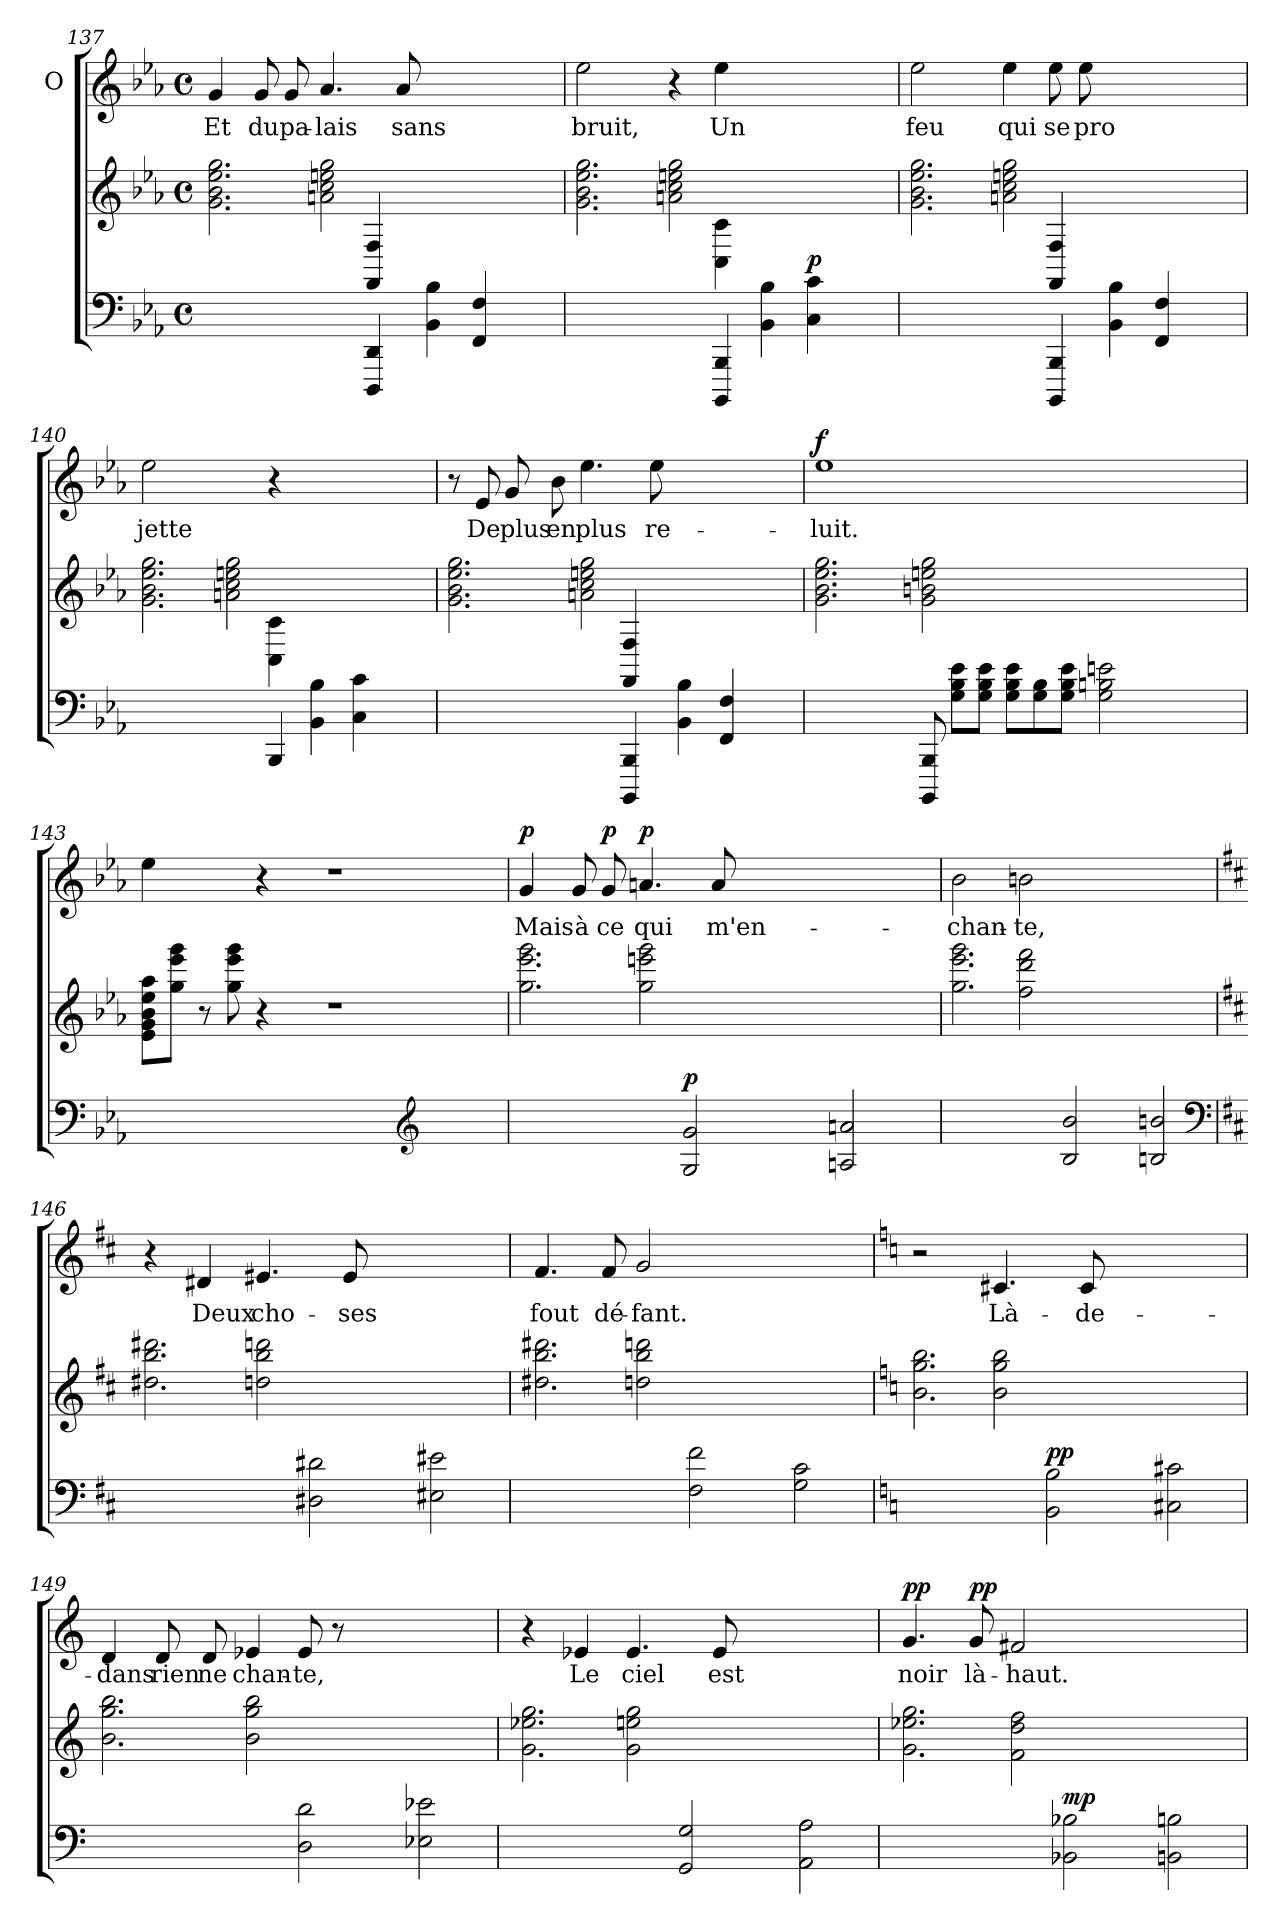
**kern	**dynam	**kern	**kern	**text	**dynam
*part3	*part3	*part2	*part1	*part1	*part1
*staff3	*staff3	*staff2	*staff1	*staff1	*staff1
*	*	*	*I"O	*	*
!!LO:PB:g=z
*clefF4	*	*clefG2	*clefG2	*	*
*k[b-e-a-]	*	*k[b-e-a-]	*k[b-e-a-]	*	*
*M4/4	*	*M4/4	*M4/4	*	*
*met(c)	*	*met(c)	*met(c)	*	*
=137	=137	=137	=137	=137	=137
*	*	*^	*	*	*
2ryy	.	2.gi\ 2.b-i\ 2.ggi\ 2.ee-i\	4ryy	4gi/	Et	.
.	.	.	8ryy	8gi/	du	.
.	.	.	8ryy	8gi/	pa-	.
!	!	!	!LO:N:vis=2	!	!	!
4ryy	.	.	2.ggj\ 2.eej\ 2.ccj\ 2.aj\	4.a-i/	lais	.
4DDZ/ 4DDDZ/	.	4Fi/ 4FFi/	.	.	.	.
.	.	.	.	8a-i/	sans	.
4BB-Z\ 4B-Z\	.	2.ryy	.	2.ryy	.	.
4FZ/ 4FFZ/	.	.	2ryy	.	.	.
4ryy	.	.	.	.	.	.
=138	=138	=138	=138	=138	=138	=138
2ryy	.	2.gi\ 2.b-i\ 2.ee-i\ 2.ggi\	4ryy	2ee-i\	bruit,	.
.	.	.	4ryy	.	.	.
!	!	!	!LO:N:vis=2	!	!	!
4ryy	.	.	2.aj\ 2.ccj\ 2.eej\ 2.ggj\	4r	.	.
4BBB-Z/ 4BBBB-Z/	.	4Ci\ 4ci\	.	4ee-i\	Un	.
4BB-Z\ 4B-Z\	.	2.ryy	.	2.ryy	.	.
!	!LO:DY:a	!	!	!	!	!
4CZ\ 4cZ\	p	.	2ryy	.	.	.
4ryy	.	.	.	.	.	.
=139	=139	=139	=139	=139	=139	=139
2ryy	.	2.gi\ 2.b-i\ 2.ee-i\ 2.ggi\	4ryy	2ee-i\	feu	.
.	.	.	4ryy	.	.	.
!	!	!	!LO:N:vis=2	!	!	!
4ryy	.	.	2.aj\ 2.ccj\ 2.eej\ 2.ggj\	4ee-i\	qui	.
4BBB-Z/ 4BBBB-Z/	.	4Fi/ 4FFi/	.	8ee-i\	se	.
.	.	.	.	8ee-i\	pro	.
4BB-Z\ 4B-Z\	.	2.ryy	.	2.ryy	.	.
4FZ/ 4FFZ/	.	.	2ryy	.	.	.
4ryy	.	.	.	.	.	.
=140	=140	=140	=140	=140	=140	=140
2ryy	.	2.gi\ 2.b-i\ 2.ee-i\ 2.ggi\	4ryy	2ee-i\	jette	.
.	.	.	4ryy	.	.	.
!	!	!	!LO:N:vis=2	!	!	!
4ryy	.	.	2.aj\ 2.ggj\ 2.eej\ 2.ccj\	4ryy	.	.
4BBB-Z/	.	4Ci\ 4ci\	.	4r	.	.
4BB-Z\ 4B-Z\	.	2.ryy	.	2.ryy	.	.
4CZ\ 4cZ\	.	.	2ryy	.	.	.
4ryy	.	.	.	.	.	.
!!LO:LB:g=z
=141	=141	=141	=141	=141	=141	=141
2ryy	.	2.gi\ 2.b-i\ 2.ggi\ 2.ee-i\	8ryy	8r	.	.
.	.	.	8ryy	8e-i/	De	.
.	.	.	8ryy	8gi/	plus	.
.	.	.	8ryy	8b-i\	en	.
!	!	!	!LO:N:vis=2	!	!	!
4ryy	.	.	2.aj\ 2.ccj\ 2.ggj\ 2.eej\	4.ee-i\	plus	.
4BBB-Z/ 4BBBB-Z/	.	4Fi/ 4FFi/	.	.	.	.
.	.	.	.	8ee-i\	re-	.
4BB-Z\ 4B-Z\	.	2.ryy	.	2.ryy	.	.
4FZ/ 4FFZ/	.	.	2ryy	.	.	.
4ryy	.	.	.	.	.	.
*	*	*v	*v	*	*	*
=142	=142	=142	=142	=142	=142
!	!	!	!	!	!LO:DY:a
2ryy	.	2.gi\ 2.b-i\ 2.ggi\ 2.ee-i\	1ee-i/	luit.	f
4ryy	.	.	.	.	.
!	!	!LO:N:vis=2	!	!	!
8BBB-Z/ 8BBBB-Z/	.	2.gV\ 2.bV\ 2.ggV\ 2.eeV\	.	.	.
8GZ\ 8B-Z\ 8e-Z\L	.	.	.	.	.
8GZ\ 8B-Z\ 8e-Z\J	.	.	1.ryy	.	.
8GZ\ 8B-Z\ 8e-Z\L	.	.	.	.	.
8B-Z\ 8GZ\	.	.	.	.	.
8GZ\ 8B-Z\ 8e-Z\J	.	.	.	.	.
!LO:N:vis=2	!	!	!	!	!
2.GN\ 2.BN\ 2.eN\	.	4ryy	.	.	.
.	.	2.ryy	.	.	.
4ryy	.	.	.	.	.
=143	=143	=143	=143	=143	=143
*	*	*^	*	*	*
2ryy	.	8e-i\ 8gi\ 8b-i\ 8ee-i\ 8aa-i\	8ryy	4ee-i\	.	.
.	.	8ggi\ 8eee-i\ 8gggi\J	8ryy	.	.	.
.	.	8r	8ryy	8ryy	.	.
.	.	8ggi\ 8eee-i\ 8gggi\	8ryy	8ryy	.	.
1ryy	.	2ryy	4r	4r	.	.
.	.	.	8ryy	8ryy	.	.
.	.	.	1r	1r	.	.
.	.	1ryy	.	.	.	.
*clefG2	*	*	*	*	*	*
2ryy	.	.	.	.	.	.
.	.	.	8ryy	8ryy	.	.
!!LO:LB:g=z
=144	=144	=144	=144	=144	=144	=144
!	!	!	!	!	!	!LO:DY:a
2ryy	.	2.ggi\ 2.gggi\ 2.eee-i\	4ryy	4gi/	Mais	p
.	.	.	8ryy	8gi/	à	.
!	!	!	!	!	!	!LO:DY:a
.	.	.	8ryy	8gi/	ce	p
!	!	!	!LO:N:vis=2	!	!	!
!	!	!	!	!	!	!LO:DY:a
4ryy	.	.	2.ggj\ 2.gggj\ 2.eeej\	4.ani/	qui	p
!	!LO:DY:a	!	!	!	!	!
2gZ/ 2GZ/	p	4ryy	.	.	.	.
.	.	.	.	8ai/	m'en-	.
.	.	1ryy	.	1ryy	.	.
4.ryy	.	.	2ryy	.	.	.
2anZ/ 2AnZ/	.	.	.	.	.	.
.	.	.	4.ryy	.	.	.
.	.	8ryy	.	8ryy	.	.
=145	=145	=145	=145	=145	=145	=145
2ryy	.	2.ggi\ 2.gggi\ 2.eee-i\	2ryy	2b-i\	chan-	.
!	!	!	!LO:N:vis=2	!	!	!
4ryy	.	.	2.ffj\ 2.fffj\ 2.dddj\	2bni\	te,	.
2b-Z/ 2B-Z/	.	4ryy	.	.	.	.
.	.	2.ryy	.	2.ryy	.	.
2bnZ/ 2BnZ/	.	.	2ryy	.	.	.
*clefF4	*	*	*	*	*	*
=146	=146	=146	=146	=146	=146	=146
*k[f#c#]	*	*k[f#c#]	*	*k[f#c#]	*	*
2ryy	.	2.dd#Xi\ 2.ddd#Xi\ 2.bbi\	4ryy	4r	.	.
.	.	.	4ryy	4d#Xi/	Deux	.
!	!	!	!LO:N:vis=2	!	!	!
4ryy	.	.	2.ddj\ 2.dddj\ 2.bbj\	4.e#Xi/	cho-	.
2D#XZ\ 2d#XZ\	.	4ryy	.	.	.	.
.	.	.	.	8e#i/	ses	.
.	.	2.ryy	.	2.ryy	.	.
2E#XZ\ 2e#XZ\	.	.	2ryy	.	.	.
=147	=147	=147	=147	=147	=147	=147
2ryy	.	2.dd#Xi\ 2.ddd#Xi\ 2.bbi\	4.ryy	4.f#i/	fout	.
.	.	.	8ryy	8f#i/	dé-	.
!	!	!	!LO:N:vis=2	!	!	!
4ryy	.	.	2.ddj\ 2.dddj\ 2.bbj\	2gi/	fant.	.
2F#Z\ 2f#Z\	.	4ryy	.	.	.	.
.	.	2.ryy	.	2.ryy	.	.
2GZ\ 2c#Z\	.	.	2ryy	.	.	.
!!LO:LB:g=z
=148	=148	=148	=148	=148	=148	=148
*k[]	*	*k[]	*	*k[]	*	*
2ryy	.	2.bi\ 2.bbi\ 2.ggi\	2ryy	2r	.	.
!	!	!	!LO:N:vis=2	!	!	!
4ryy	.	.	2.bj\ 2.ggj\ 2.bbj\	4.c#Xi/	Là-	.
!	!LO:DY:a	!	!	!	!	!
2BBZ\ 2BZ\	pp	4ryy	.	.	.	.
.	.	.	.	8c#i/	de-	.
.	.	2.ryy	.	2.ryy	.	.
2C#XZ\ 2c#XZ\	.	.	2ryy	.	.	.
=149	=149	=149	=149	=149	=149	=149
2ryy	.	2.bi\ 2.bbi\ 2.ggi\	4ryy	4di/	dans	.
.	.	.	8ryy	8di/	rien	.
.	.	.	8ryy	8di/	ne	.
!	!	!	!LO:N:vis=2	!	!	!
4ryy	.	.	2.bj\ 2.bbj\ 2.ggj\	4e-Xi/	chan-	.
2DZ\ 2dZ\	.	4ryy	.	8e-i/	te,	.
.	.	.	.	8r	.	.
.	.	2.ryy	.	2.ryy	.	.
2E-XZ\ 2e-XZ\	.	.	2ryy	.	.	.
=150	=150	=150	=150	=150	=150	=150
2ryy	.	2.gi\ 2.ggi\ 2.ee-Xi\	4ryy	4r	.	.
.	.	.	4ryy	4e-Xi/	Le	.
!	!	!	!LO:N:vis=2	!	!	!
4ryy	.	.	2.gj\ 2.ggj\ 2.eej\	4.e-i/	ciel	.
2GZ/ 2GGZ/	.	4ryy	.	.	.	.
.	.	.	.	8e-i/	est	.
.	.	2.ryy	.	2.ryy	.	.
2AAZ\ 2AZ\	.	.	2ryy	.	.	.
=151	=151	=151	=151	=151	=151	=151
!	!	!	!	!	!	!LO:DY:a
2ryy	.	2.gi\ 2.ggi\ 2.ee-Xi\	4.ryy	4.gi/	noir	pp
!	!	!	!	!	!	!LO:DY:a
.	.	.	8ryy	8gi/	là-	pp
!	!	!	!LO:N:vis=2	!	!	!
4ryy	.	.	2.fj\ 2.ffj\ 2.ddj\	2f#Xi/	haut.	.
!	!LO:DY:a	!	!	!	!	!
2BB-XZ\ 2B-XZ\	mp	4ryy	.	.	.	.
.	.	2.ryy	.	2.ryy	.	.
2BBnZ\ 2BnZ\	.	.	2ryy	.	.	.
*	*	*v	*v	*	*	*
=	=	=	=	=	=
*-	*-	*-	*-	*-	*-
